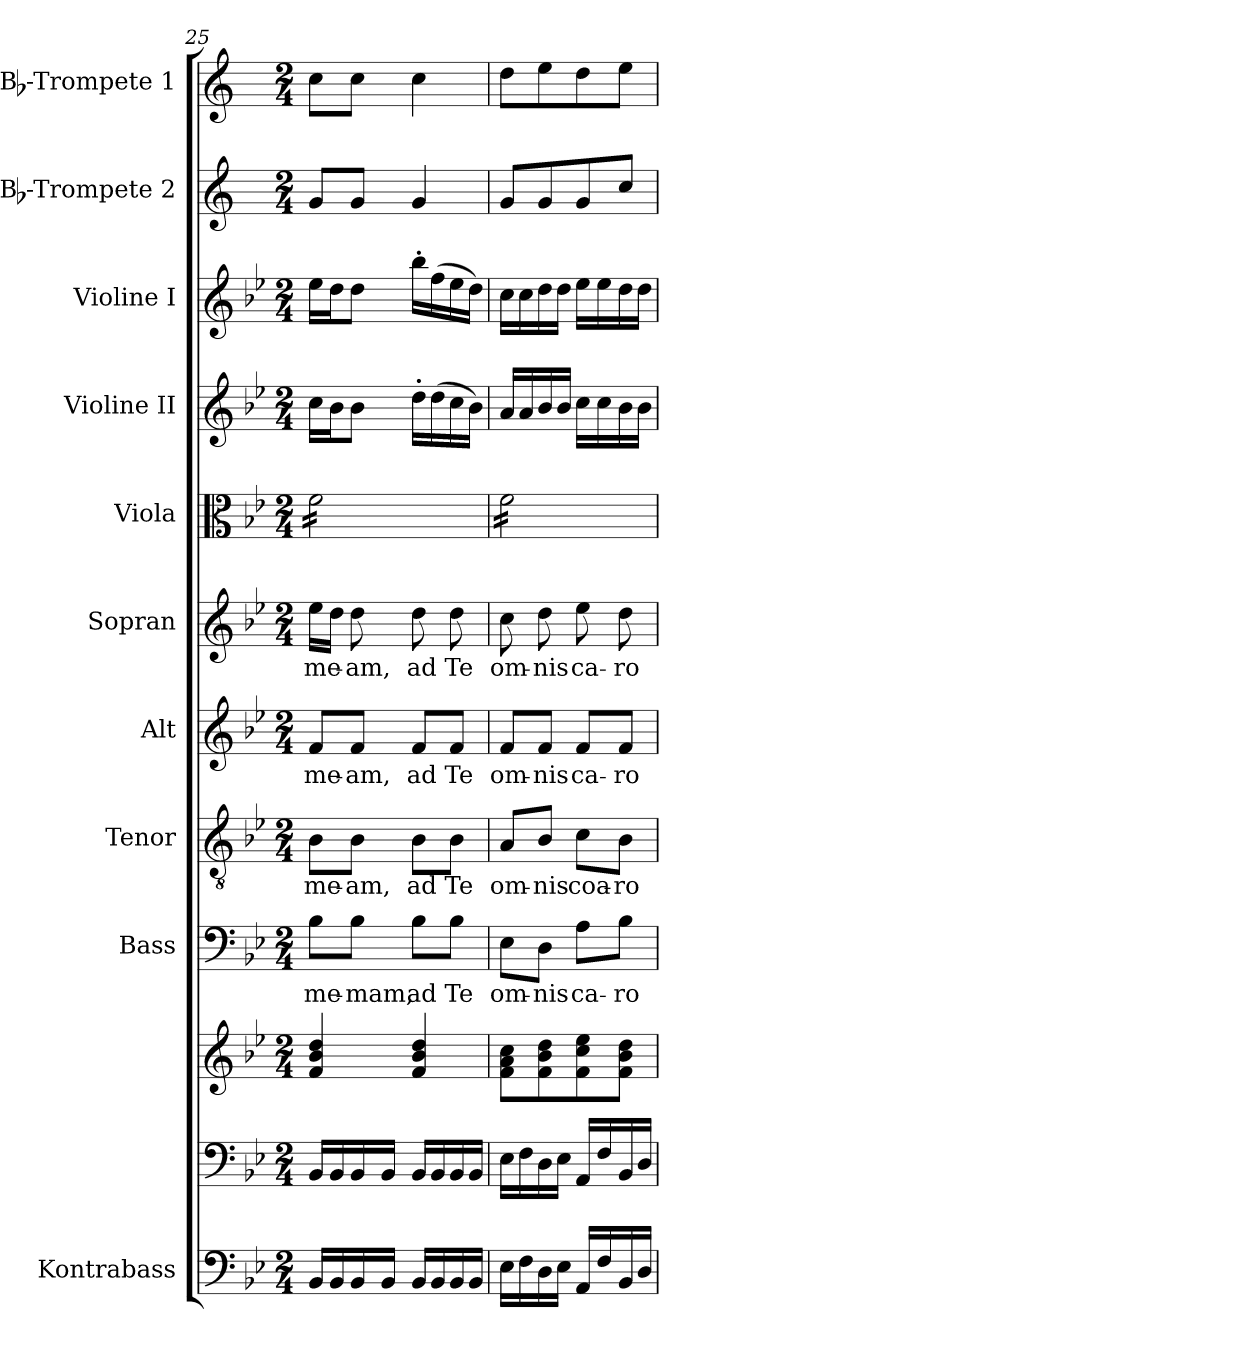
**kern	**kern	**kern	**kern	**text	**kern	**text	**kern	**text	**kern	**text	**kern	**kern	**kern	**kern	**kern
*part11	*part10	*part10	*part9	*part9	*part8	*part8	*part7	*part7	*part6	*part6	*part5	*part4	*part3	*part2	*part1
*staff12	*staff11	*staff10	*staff9	*staff9	*staff8	*staff8	*staff7	*staff7	*staff6	*staff6	*staff5	*staff4	*staff3	*staff2	*staff1
*I"Kontrabass	*	*	*I"Bass	*	*I"Tenor	*	*I"Alt	*	*I"Sopran	*	*I"Viola	*I"Violine II	*I"Violine I	*I"Bb-Trompete 2	*I"Bb-Trompete 1
*I'Kb.	*	*	*I'B.	*	*I'T.	*	*I'A.	*	*I'S.	*	*I'Vla.	*I'Vl. II	*I'Vl. I	*I'Bb Trp. 2	*I'Bb Trp. 1
*clefF4	*clefF4	*clefG2	*clefF4	*	*clefGv2	*	*clefG2	*	*clefG2	*	*clefC3	*clefG2	*clefG2	*clefG2	*clefG2
*ITrd7c12	*	*	*	*	*	*	*	*	*	*	*	*	*	*ITrd1c2	*ITrd1c2
*k[b-e-]	*k[b-e-]	*k[b-e-]	*k[b-e-]	*	*k[b-e-]	*	*k[b-e-]	*	*k[b-e-]	*	*k[b-e-]	*k[b-e-]	*k[b-e-]	*k[b-e-]	*k[b-e-]
*B-:	*B-:	*B-:	*B-:	*	*B-:	*	*B-:	*	*B-:	*	*B-:	*B-:	*B-:	*B-:	*B-:
*M2/4	*M2/4	*M2/4	*M2/4	*	*M2/4	*	*M2/4	*	*M2/4	*	*M2/4	*M2/4	*M2/4	*M2/4	*M2/4
=25	=25	=25	=25	=25	=25	=25	=25	=25	=25	=25	=25	=25	=25	=25	=25
!	!	!	!	!LO:LY:b	!	!LO:LY:b	!	!LO:LY:b	!	!LO:LY:b	!	!	!	!	!
*	*	*	*	*	*	*	*	*	*	*	*tremolo	*	*	*	*
16BBB-/LL	16BB-/LL	4f/ 4b-/ 4dd/	8B-\L	me-	8B-\L	me-	8f/L	me-	16ee-\LL	me-	16f\LL	16cc\LL	16ee-\LL	8f/L	8b-\L
16BBB-/	16BB-/	.	.	.	.	.	.	.	16dd\JJ	.	16f\	16b-\J	16dd\J	.	.
!	!	!	!	!LO:LY:b	!	!LO:LY:b	!	!LO:LY:b	!	!LO:LY:b	!	!	!	!	!
16BBB-/	16BB-/	.	8B-\J	-mam,	8B-\J	-am,	8f/J	-am,	8dd\	-am,	16f\	8b-\J	8dd\J	8f/J	8b-\J
16BBB-/JJ	16BB-/JJ	.	.	.	.	.	.	.	.	.	16f\	.	.	.	.
!	!	!	!	!LO:LY:b	!	!LO:LY:b	!	!LO:LY:b	!	!LO:LY:b	!	!	!	!	!
16BBB-/LL	16BB-/LL	4f/ 4b-/ 4dd/	8B-\L	ad	8B-\L	ad	8f/L	ad	8dd\	ad	16f\	16dd'>\LL	16bb-'>\LL	4f/	4b-\
16BBB-/	16BB-/	.	.	.	.	.	.	.	.	.	16f\	(>16dd\	(>16ff\	.	.
!	!	!	!	!LO:LY:b	!	!LO:LY:b	!	!LO:LY:b	!	!LO:LY:b	!	!	!	!	!
16BBB-/	16BB-/	.	8B-\J	Te	8B-\J	Te	8f/J	Te	8dd\	Te	16f\	16cc\	16ee-\	.	.
16BBB-/JJ	16BB-/JJ	.	.	.	.	.	.	.	.	.	16f\JJ	16b-\JJ)	16dd\JJ)	.	.
=26	=26	=26	=26	=26	=26	=26	=26	=26	=26	=26	=26	=26	=26	=26	=26
!	!	!	!	!LO:LY:b	!	!LO:LY:b	!	!LO:LY:b	!	!LO:LY:b	!	!	!	!	!
16EE-\LL	16E-\LL	8f\ 8a\ 8cc\L	8E-\L	om-	8A/L	om-	8f/L	om-	8cc\	om-	16f\LL	16a/LL	16cc\LL	8f/L	8cc\L
16FF\	16F\	.	.	.	.	.	.	.	.	.	16f\	16a/	16cc\	.	.
!	!	!	!	!LO:LY:b	!	!LO:LY:b	!	!LO:LY:b	!	!LO:LY:b	!	!	!	!	!
16DD\	16D\	8f\ 8b-\ 8dd\	8D\J	-nis	8B-/J	-nis	8f/J	-nis	8dd\	-nis	16f\	16b-/	16dd\	8f/	8dd\
16EE-\JJ	16E-\JJ	.	.	.	.	.	.	.	.	.	16f\	16b-/JJ	16dd\JJ	.	.
!	!	!	!	!LO:LY:b	!	!LO:LY:b	!	!LO:LY:b	!	!LO:LY:b	!	!	!	!	!
16AAA/LL	16AA/LL	8f\ 8cc\ 8ee-\	8A\L	ca-	8c\L	coa-	8f/L	ca-	8ee-\	ca-	16f\	16cc\LL	16ee-\LL	8f/	8cc\
16FF/	16F/	.	.	.	.	.	.	.	.	.	16f\	16cc\	16ee-\	.	.
!	!	!	!	!LO:LY:b	!	!LO:LY:b	!	!LO:LY:b	!	!LO:LY:b	!	!	!	!	!
16BBB-/	16BB-/	8f\ 8b-\ 8dd\J	8B-\J	-ro	8B-\J	-ro	8f/J	-ro	8dd\	-ro	16f\	16b-\	16dd\	8b-/J	8dd\J
16DD/JJ	16D/JJ	.	.	.	.	.	.	.	.	.	16f\JJ	16b-\JJ	16dd\JJ	.	.
*	*	*	*	*	*	*	*	*	*	*	*Xtremolo	*	*	*	*
=	=	=	=	=	=	=	=	=	=	=	=	=	=	=	=
*-	*-	*-	*-	*-	*-	*-	*-	*-	*-	*-	*-	*-	*-	*-	*-
